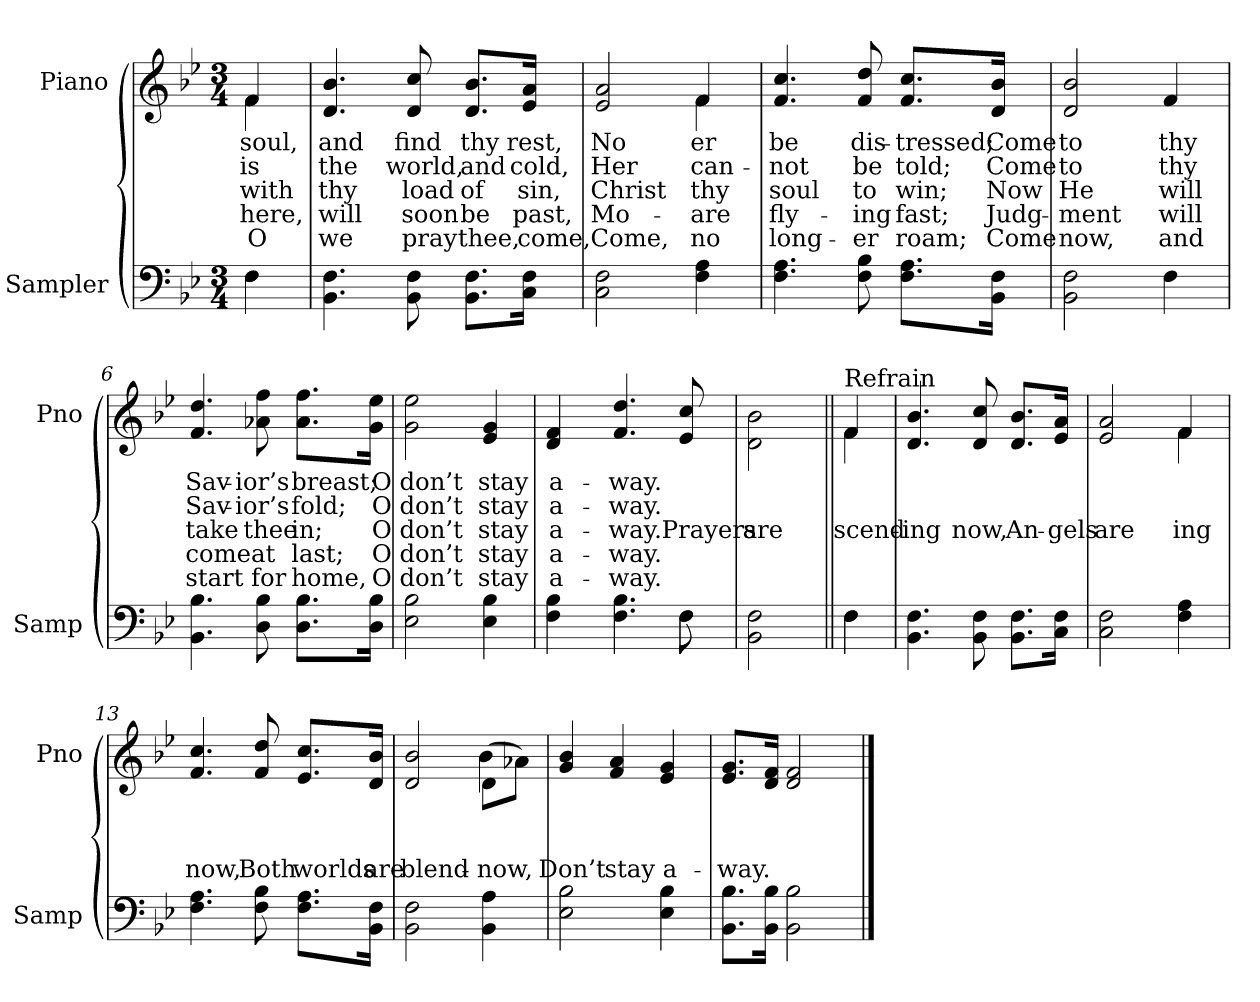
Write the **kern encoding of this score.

**kern	**kern	**text	**text	**text	**text	**text
*part2	*part1	*part1	*part1	*part1	*part1	*part1
*staff2	*staff1	*staff1	*staff1	*staff1	*staff1	*staff1
*I"Sampler	*I"Piano	*	*	*	*	*
*I'Samp	*I'Pno	*	*	*	*	*
*clefF4	*clefG2	*	*	*	*	*
*k[b-e-]	*k[b-e-]	*	*	*	*	*
*B-:	*B-:	*	*	*	*	*
*M3/4	*M3/4	*	*	*	*	*
=1	=1	=1	=1	=1	=1	=1
*^	*^	*	*	*	*	*
4F\	4F	4f/	4f	soul,	is	with	here,	O
*v	*v	*	*	*	*	*	*	*
*	*v	*v	*	*	*	*	*
=2	=2	=2	=2	=2	=2	=2
4.BB- 4.F	4.d 4.b-	and	the	thy	will	we
8BB- 8F	8d 8cc	find	world,	load	soon	pray
8.BB-\ 8.F\L	8.d/ 8.b-/L	thy	and	of	be	thee,
16C\ 16F\Jk	16e-/ 16a/Jk	rest,	cold,	sin,	past,	come,
=3	=3	=3	=3	=3	=3	=3
*	*^	*	*	*	*	*
2C 2F	2e- 2a	2ryy	No	Her	Christ	Mo-	Come,
4F 4A	4f/	4f	-er	can-	thy	are	no
*	*v	*v	*	*	*	*	*
=4	=4	=4	=4	=4	=4	=4
4.F 4.A	4.f 4.cc	be	-not	soul	fly-	long-
8F 8B-	8f 8dd	dis-	be	to	-ing	-er
8.F\ 8.A\L	8.f/ 8.cc/L	-tressed;	told;	win;	fast;	roam;
16BB-\ 16F\Jk	16d/ 16b-/Jk	Come	Come	Now	Judg-	Come
=5	=5	=5	=5	=5	=5	=5
2BB- 2F	2d 2b-	to	to	He	-ment	now,
4F	4f	thy	thy	will	will	and
=6	=6	=6	=6	=6	=6	=6
4.BB- 4.B-	4.f 4.dd	Sav-	Sav-	take	come	start
8D 8B-	8a-X 8ff	-ior’s	-ior’s	thee	at	for
8.D\ 8.B-\L	8.a-\ 8.ff\L	breast;	fold;	in;	last;	home,
16D\ 16B-\Jk	16g\ 16ee-\Jk	O	O	O	O	O
=7	=7	=7	=7	=7	=7	=7
2E- 2B-	2g 2ee-	don’t	don’t	don’t	don’t	don’t
4E- 4B-	4e- 4g	stay	stay	stay	stay	stay
=8	=8	=8	=8	=8	=8	=8
*^	*	*	*	*	*	*
4F 4B-	8ryy	4d 4f	a-	a-	a-	a-	a-
*v	*v	*	*	*	*	*	*
4.F 4.B-	4.f 4.dd	-way.	-way.	-way.	-way.	-way.
*^	*	*	*	*	*	*
8F\	8F	8e- 8cc	.	.	Prayers	.	.
*v	*v	*	*	*	*	*	*
=9	=9	=9	=9	=9	=9	=9
2BB- 2F	2d\ 2b-\	.	.	are	.	.
=10||	=10||	=10||	=10||	=10||	=10||	=10||
*^	*^	*	*	*	*	*
!	!	!LO:TX:t=Refrain	!	!	!	!	!	!
4F\	4F	4f/	4f	.	.	-scend-	.	.
*v	*v	*	*	*	*	*	*	*
*	*v	*v	*	*	*	*	*
=11	=11	=11	=11	=11	=11	=11
4.BB- 4.F	4.d 4.b-	.	.	-ing	.	.
8BB- 8F	8d 8cc	.	.	now,	.	.
8.BB-\ 8.F\L	8.d/ 8.b-/L	.	.	An-	.	.
16C\ 16F\Jk	16e-/ 16a/Jk	.	.	-gels	.	.
=12	=12	=12	=12	=12	=12	=12
*	*^	*	*	*	*	*
2C 2F	2e- 2a	2ryy	.	.	are	.	.
4F 4A	4f/	4f	.	.	-ing	.	.
*	*v	*v	*	*	*	*	*
=13	=13	=13	=13	=13	=13	=13
4.F 4.A	4.f 4.cc	.	.	now,	.	.
8F 8B-	8f 8dd	.	.	Both	.	.
8.F\ 8.A\L	8.e-/ 8.cc/L	.	.	worlds	.	.
16BB-\ 16F\Jk	16d/ 16b-/Jk	.	.	are	.	.
=14	=14	=14	=14	=14	=14	=14
*	*^	*	*	*	*	*
2BB- 2F	2d 2b-	2ryy	.	.	blend-	.	.
4BB- 4A	(8d\L	4b-	.	.	now,	.	.
.	8a-X\J)	.	.	.	.	.	.
*	*v	*v	*	*	*	*	*
=15	=15	=15	=15	=15	=15	=15
2E- 2B-	4g 4b-	.	.	Don’t	.	.
.	4f 4a	.	.	stay	.	.
4E- 4B-	4e- 4g	.	.	a-	.	.
=16	=16	=16	=16	=16	=16	=16
8.BB-\ 8.B-\L	8.e-/ 8.g/L	.	.	-way.	.	.
16BB-\ 16B-\Jk	16d/ 16f/Jk	.	.	.	.	.
2BB- 2B-	2d 2f	.	.	.	.	.
==	==	==	==	==	==	==
*-	*-	*-	*-	*-	*-	*-
